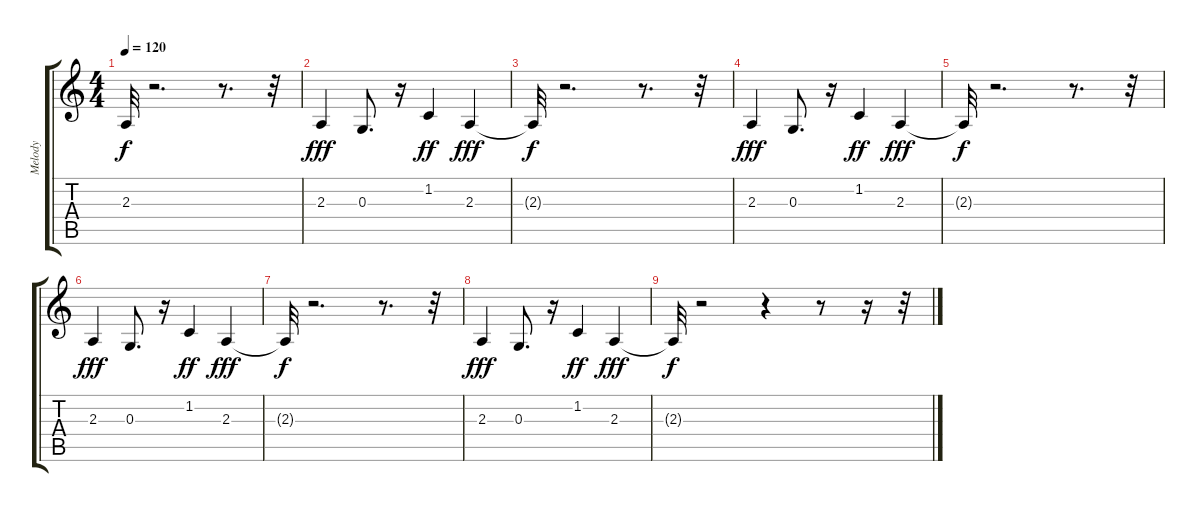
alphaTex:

\track ("Melody" "Melody") {instrument acousticgrandpiano}
\staff {score tabs}
\tuning (E4 B3 G3 D3 A2 E2) {hide}
\ts (4 4)
\tempo 120
\clef g2
\ks c
2.3{t}.32{dy f} r.2{d} r.8{d} r.32 |
2.3.4{dy fff} 0.3.8{d} r.16 1.2.4{dy ff} 2.3.4{dy fff} |
2.3{t}.32{dy f} r.2{d} r.8{d} r.32 |
2.3.4{dy fff} 0.3.8{d} r.16 1.2.4{dy ff} 2.3.4{dy fff} |
2.3{t}.32{dy f} r.2{d} r.8{d} r.32 |
2.3.4{dy fff} 0.3.8{d} r.16 1.2.4{dy ff} 2.3.4{dy fff} |
2.3{t}.32{dy f} r.2{d} r.8{d} r.32 |
2.3.4{dy fff} 0.3.8{d} r.16 1.2.4{dy ff} 2.3.4{dy fff} |
2.3{t}.32{dy f} r.2 r.4 r.8 r.16 r.32
